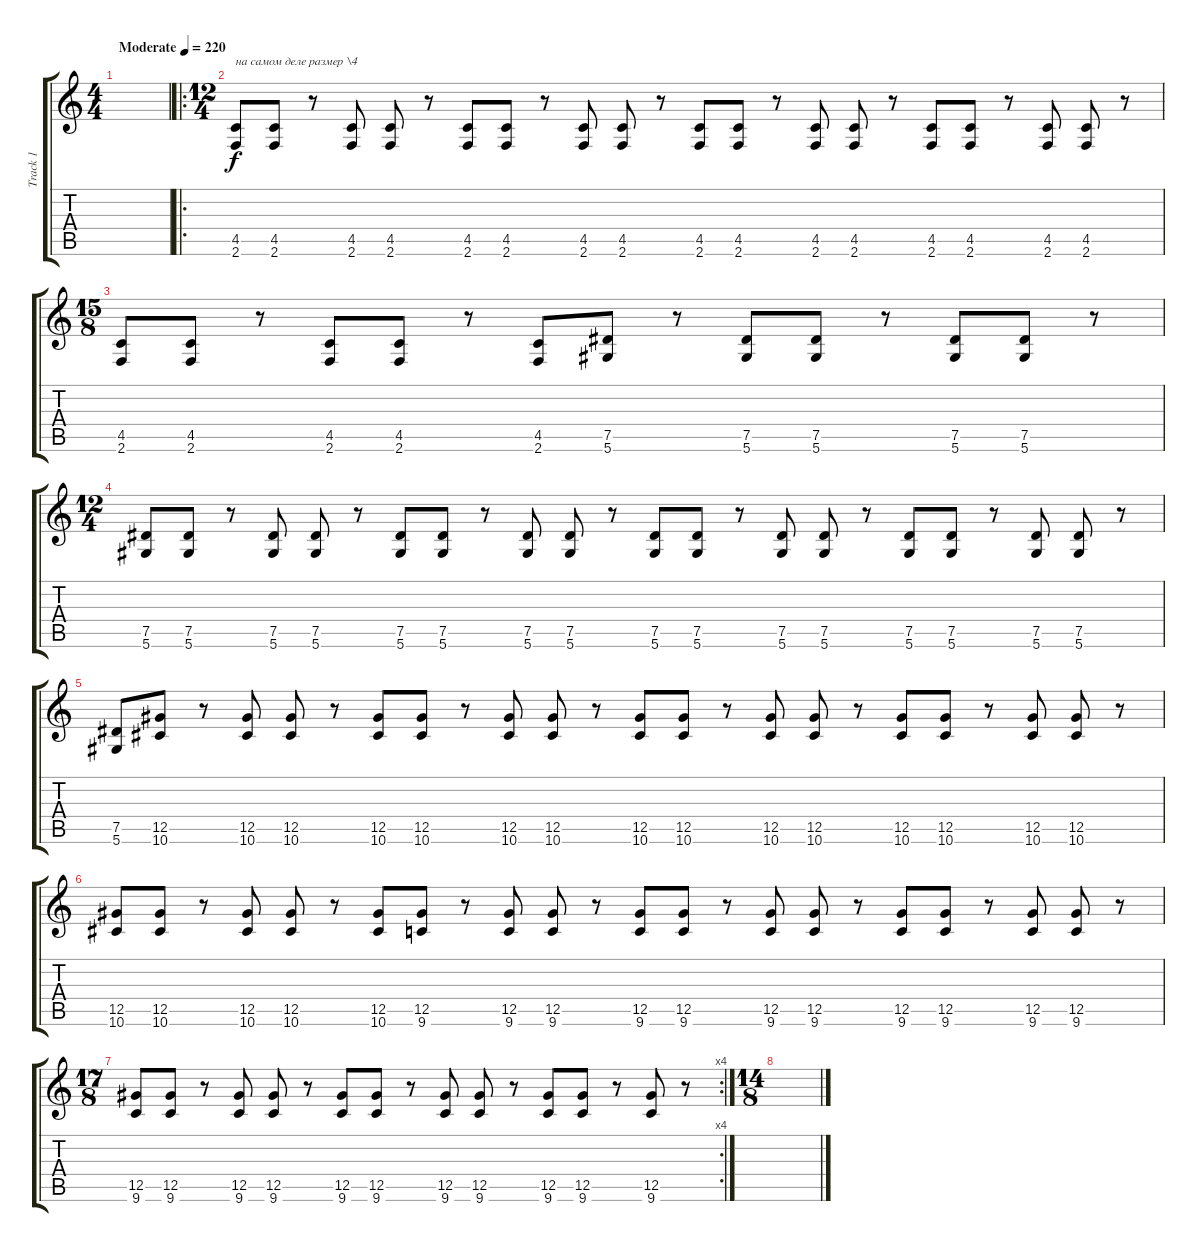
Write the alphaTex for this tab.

\track ("Track 1" "Track 1") {instrument distortionguitar}
\staff {score tabs}
\tuning (Eb4 Bb3 Gb3 Db3 Ab2 Eb2) {hide}
\ts (4 4)
\tempo (220 "Moderate")
\clef g2
\ks c
|
\ro
\ts (12 4)
(4.5 2.6).8{txt "на самом деле размер \\4"} (4.5 2.6).8 r.8 (4.5 2.6).8 (4.5 2.6).8 r.8 (4.5 2.6).8 (4.5 2.6).8 r.8 (4.5 2.6).8 (4.5 2.6).8 r.8 (4.5 2.6).8 (4.5 2.6).8 r.8 (4.5 2.6).8 (4.5 2.6).8 r.8 (4.5 2.6).8 (4.5 2.6).8 r.8 (4.5 2.6).8 (4.5 2.6).8 r.8 |
\ts (15 8)
(4.5 2.6).8 (4.5 2.6).8 r.8 (4.5 2.6).8 (4.5 2.6).8 r.8 (4.5 2.6).8 (7.5 5.6).8 r.8 (7.5 5.6).8 (7.5 5.6).8 r.8 (7.5 5.6).8 (7.5 5.6).8 r.8 |
\ts (12 4)
(7.5 5.6).8 (7.5 5.6).8 r.8 (7.5 5.6).8 (7.5 5.6).8 r.8 (7.5 5.6).8 (7.5 5.6).8 r.8 (7.5 5.6).8 (7.5 5.6).8 r.8 (7.5 5.6).8 (7.5 5.6).8 r.8 (7.5 5.6).8 (7.5 5.6).8 r.8 (7.5 5.6).8 (7.5 5.6).8 r.8 (7.5 5.6).8 (7.5 5.6).8 r.8 |
(7.5 5.6).8 (12.5 10.6).8 r.8 (12.5 10.6).8 (12.5 10.6).8 r.8 (12.5 10.6).8 (12.5 10.6).8 r.8 (12.5 10.6).8 (12.5 10.6).8 r.8 (12.5 10.6).8 (12.5 10.6).8 r.8 (12.5 10.6).8 (12.5 10.6).8 r.8 (12.5 10.6).8 (12.5 10.6).8 r.8 (12.5 10.6).8 (12.5 10.6).8 r.8 |
(12.5 10.6).8 (12.5 10.6).8 r.8 (12.5 10.6).8 (12.5 10.6).8 r.8 (12.5 10.6).8 (12.5 9.6).8 r.8 (12.5 9.6).8 (12.5 9.6).8 r.8 (12.5 9.6).8 (12.5 9.6).8 r.8 (12.5 9.6).8 (12.5 9.6).8 r.8 (12.5 9.6).8 (12.5 9.6).8 r.8 (12.5 9.6).8 (12.5 9.6).8 r.8 |
\rc 4
\ts (17 8)
(12.5 9.6).8 (12.5 9.6).8 r.8 (12.5 9.6).8 (12.5 9.6).8 r.8 (12.5 9.6).8 (12.5 9.6).8 r.8 (12.5 9.6).8 (12.5 9.6).8 r.8 (12.5 9.6).8 (12.5 9.6).8 r.8 (12.5 9.6).8 r.8 |
\ts (14 8)
